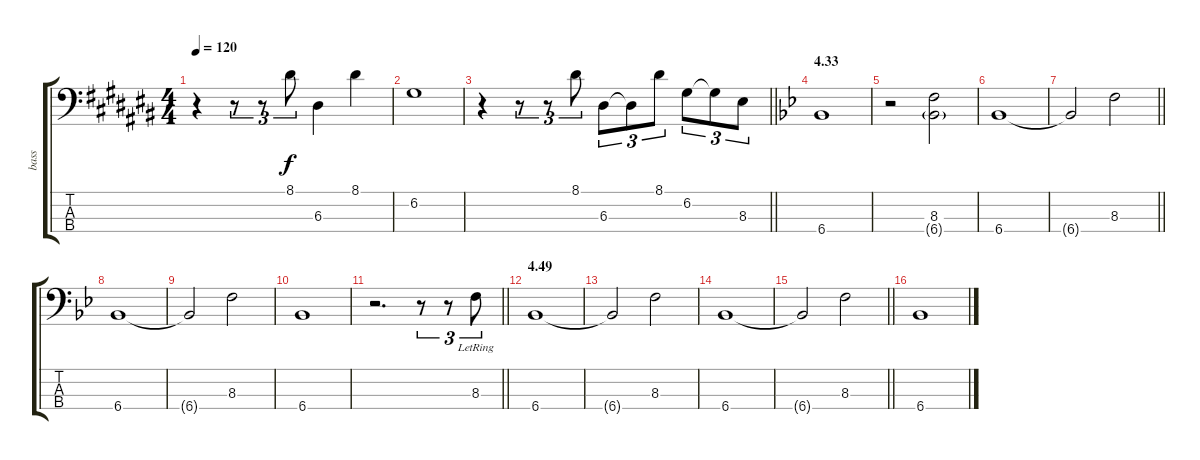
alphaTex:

\track ("bass" "bass") {instrument acousticbass}
\staff {score tabs}
\tuning (G2 D2 A1 E1) {hide}
\ts (4 4)
\tempo 120
\clef f4
\ks c#
r.4{dy f} r.8{tu (3 2)} r.8{tu (3 2)} 8.1.8{tu (3 2)} 6.3.4 8.1.4 |
6.2.1 |
\barLineRight lightlight
r.4 r.8{tu (3 2)} r.8{tu (3 2)} 8.1.8{tu (3 2)} 6.3.8{tu (3 2)} 6.3{t}.8{tu (3 2)} 8.1.8{tu (3 2)} 6.2.8{tu (3 2)} 6.2{t}.8{tu (3 2)} 8.3.8{tu (3 2)} |
\section ("" "4.33")
\ks bb
6.4.1 |
r.2 (8.3 6.4{g}).2 |
6.4.1 |
\barLineRight lightlight
6.4{t}.2 8.3.2 |
6.4.1 |
6.4{t}.2 8.3.2 |
6.4.1 |
\barLineRight lightlight
r.2{d} r.8{tu (3 2)} r.8{tu (3 2)} 8.3{lr}.8{tu (3 2)} |
\section ("" "4.49")
6.4.1 |
6.4{t}.2 8.3.2 |
6.4.1 |
\barLineRight lightlight
6.4{t}.2 8.3.2 |
6.4.1
